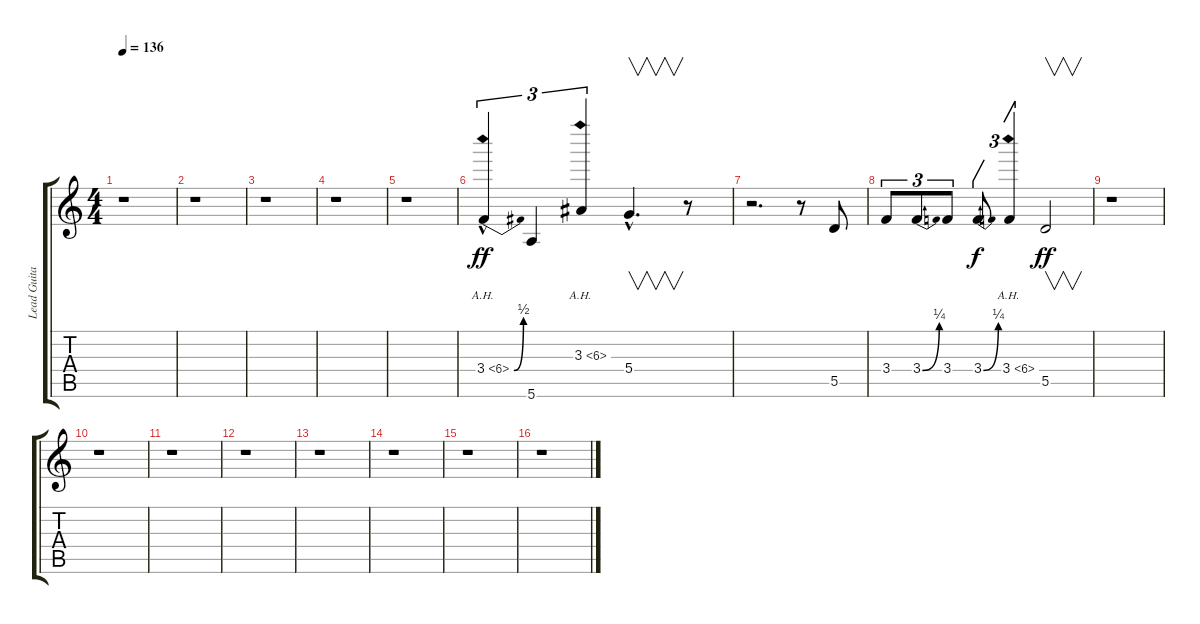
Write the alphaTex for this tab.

\track ("Lead Guitar" "Lead Guita") {instrument overdrivenguitar}
\staff {score tabs}
\tuning (E4 B3 G3 D3 A2 E2) {hide}
\ts (4 4)
\tempo 136
\clef g2
\ks c
r.1{dy ff} |
r.1 |
r.1 |
r.1 |
r.1 |
3.4{be (bend 0 0 60 2) ah 3 hac}.4{tu (3 2) instrument guitarharmonics} 5.6.4{tu (3 2) instrument overdrivenguitar} 3.3{ah 3}.4{tu (3 2) instrument guitarharmonics} 5.4{hac}.4{v d instrument overdrivenguitar} r.8 |
r.2{d} r.8 5.5.8 |
3.4.8{tu (3 2)} 3.4{be (bend 0 0 60 1)}.8{tu (3 2)} 3.4.8{tu (3 2)} 3.4{be (bend 0 0 60 1)}.8{tu (3 2) dy f} 3.4{ah 3}.4{tu (3 2) instrument guitarharmonics} 5.5.2{v dy ff} |
r.1{instrument overdrivenguitar} |
r.1 |
r.1 |
r.1 |
r.1 |
r.1 |
r.1 |
r.1
